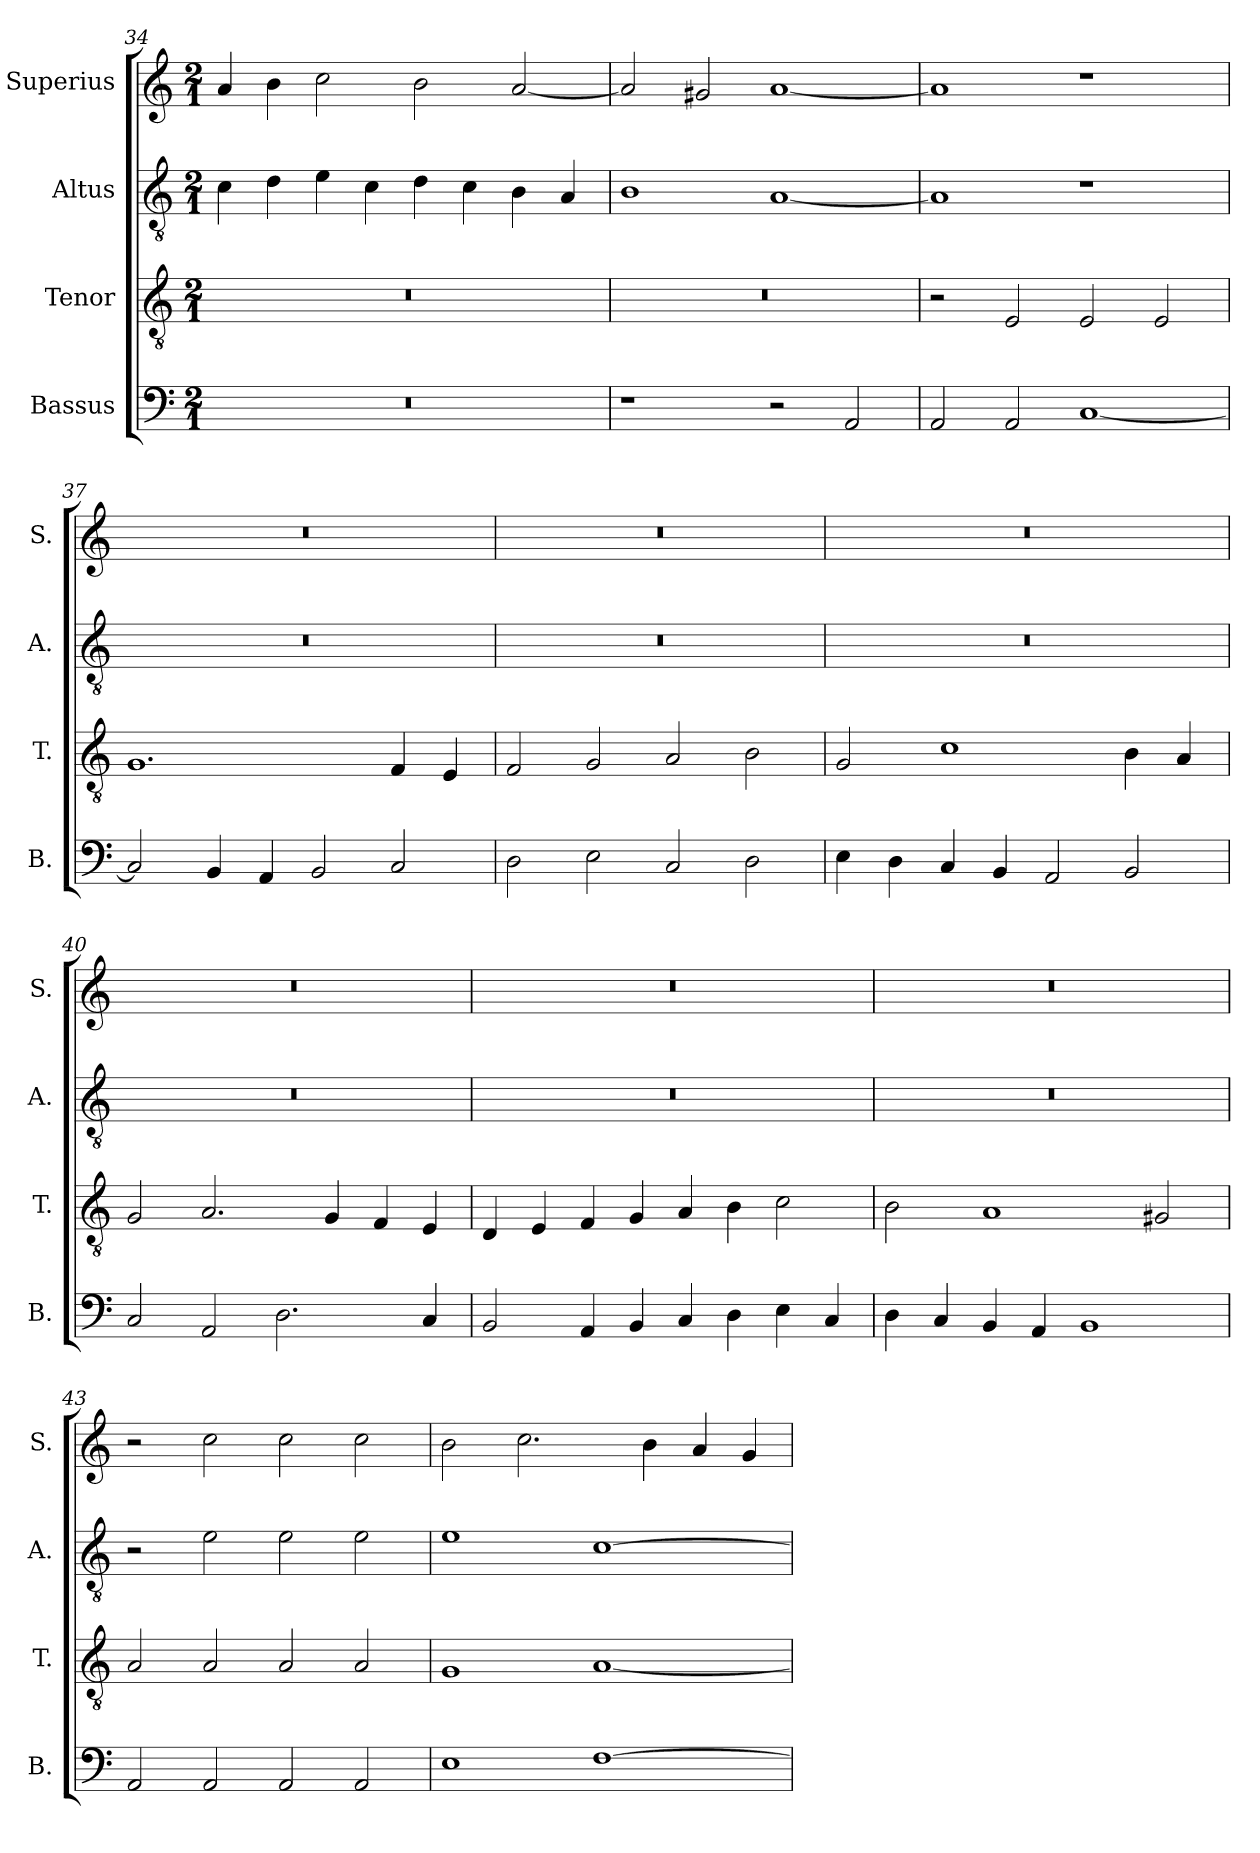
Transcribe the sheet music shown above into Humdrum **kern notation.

**kern	**kern	**kern	**kern
*part4	*part3	*part2	*part1
*staff4	*staff3	*staff2	*staff1
*I"Bassus	*I"Tenor	*I"Altus	*I"Superius
*I'B.	*I'T.	*I'A.	*I'S.
!!LO:LB:g=z
*clefF4	*clefGv2	*clefGv2	*clefG2
*k[]	*k[]	*k[]	*k[]
*M2/1	*M2/1	*M2/1	*M2/1
=34	=34	=34	=34
0r	0r	4c\	4a/
.	.	4d\	4b\
.	.	4e\	2cc\
.	.	4c\	.
.	.	4d\	2b\
.	.	4c\	.
.	.	4B\	[2a/
.	.	4A/	.
=35	=35	=35	=35
1r	0r	1B	2a/]
.	.	.	2g#i/
2r	.	[1A	[1a
2AA/	.	.	.
=36	=36	=36	=36
2AA/	2r	1A]	1a]
2AA/	2E/	.	.
[1C	2E/	1r	1r
.	2E/	.	.
=37	=37	=37	=37
2C/]	1.G	0r	0r
4BB/	.	.	.
4AA/	.	.	.
2BB/	.	.	.
2C/	4F/	.	.
.	4E/	.	.
=38	=38	=38	=38
2D\	2F/	0r	0r
2E\	2G/	.	.
2C/	2A/	.	.
2D\	2B\	.	.
=39	=39	=39	=39
4E\	2G/	0r	0r
4D\	.	.	.
4C/	1c	.	.
4BB/	.	.	.
2AA/	.	.	.
2BB/	4B\	.	.
.	4A/	.	.
!!LO:LB:g=z
=40	=40	=40	=40
2C/	2G/	0r	0r
2AA/	2.A/	.	.
2.D\	.	.	.
.	4G/	.	.
.	4F/	.	.
4C/	4E/	.	.
=41	=41	=41	=41
2BB/	4D/	0r	0r
.	4E/	.	.
4AA/	4F/	.	.
4BB/	4G/	.	.
4C/	4A/	.	.
4D\	4B\	.	.
4E\	2c\	.	.
4C/	.	.	.
=42	=42	=42	=42
4D\	2B\	0r	0r
4C/	.	.	.
4BB/	1A	.	.
4AA/	.	.	.
1BB	.	.	.
.	2G#i/	.	.
=43	=43	=43	=43
2AA/	2A/	2r	2r
2AA/	2A/	2e\	2cc\
2AA/	2A/	2e\	2cc\
2AA/	2A/	2e\	2cc\
=44	=44	=44	=44
1E	1G	1e	2b\
.	.	.	2.cc\
[1F	[1A	[1c	.
.	.	.	4b\
.	.	.	4a/
.	.	.	4g/
=	=	=	=
*-	*-	*-	*-
